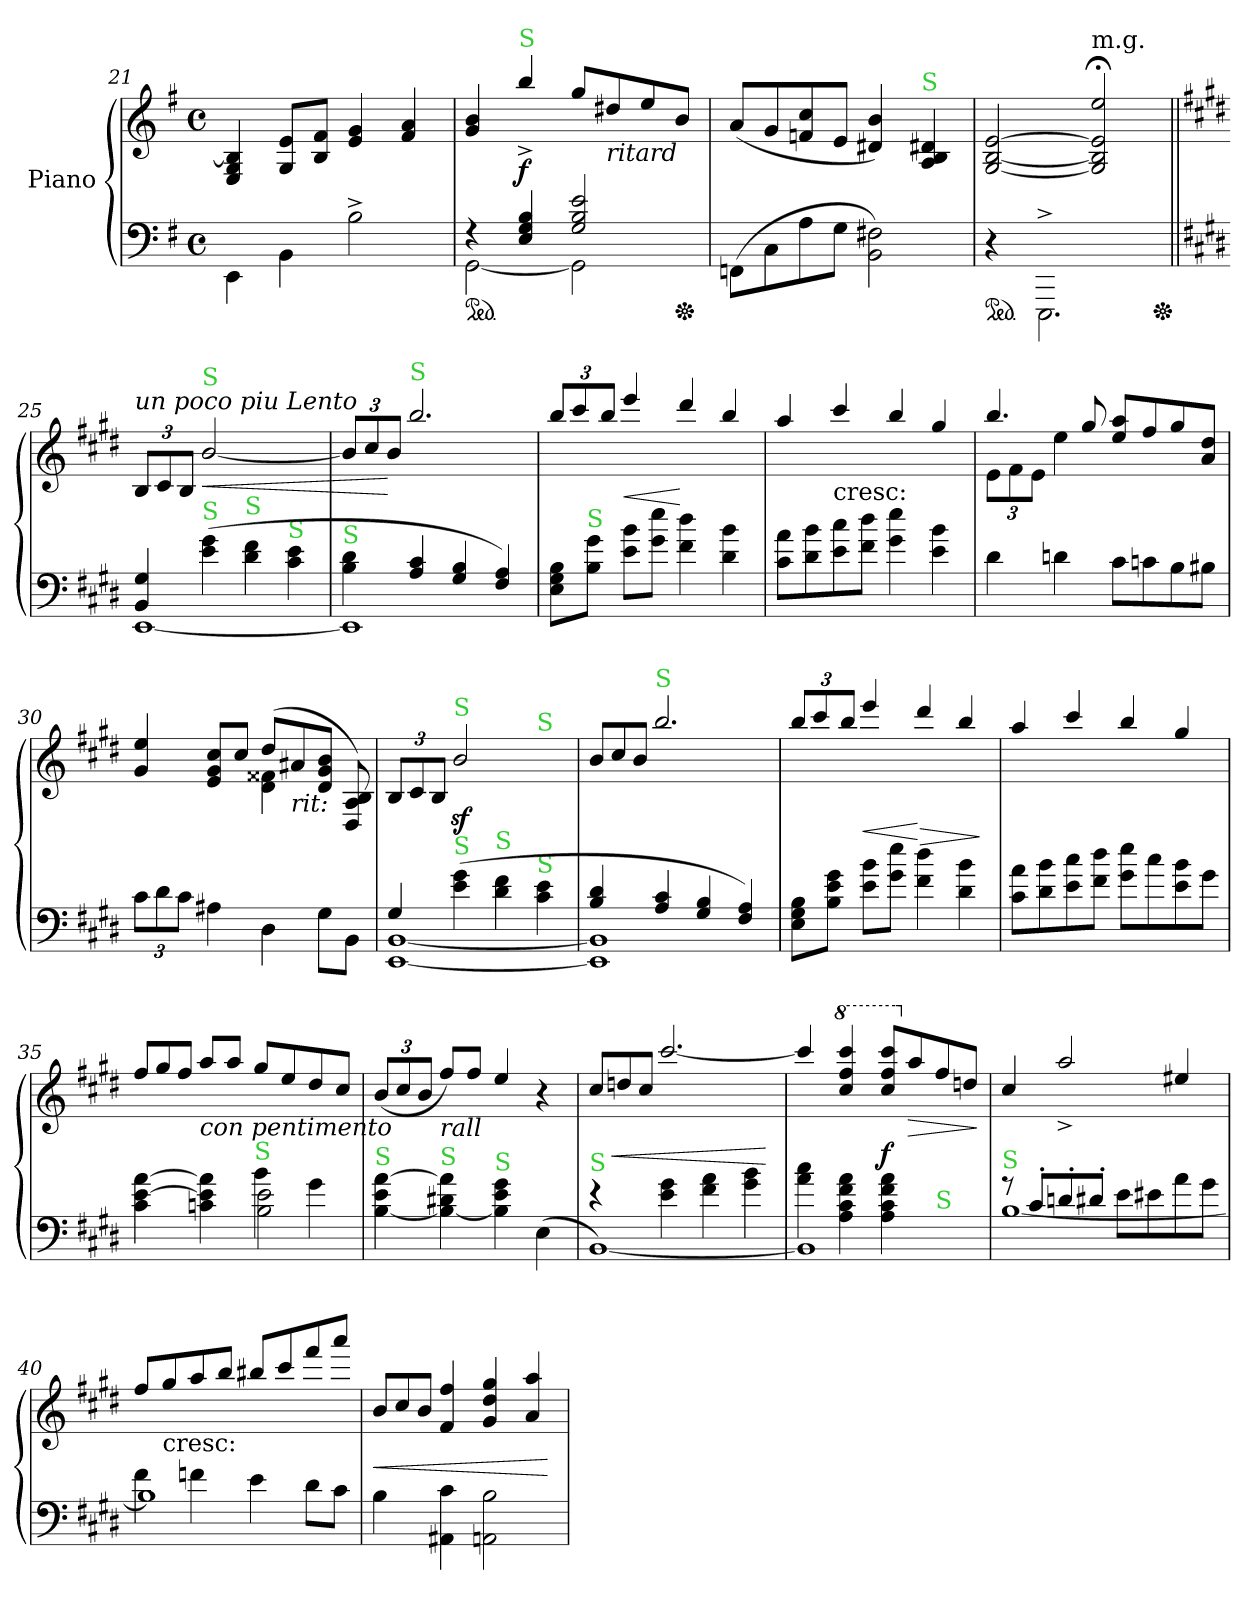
**kern	**kern	**dynam
*part1	*part1	*part1
*staff2	*staff1	*staff1/2
*I"Piano	*	*
*clefF4	*clefG2	*
*k[f#]	*k[f#]	*
*e:	*e:	*
*M4/4	*M4/4	*
*met(c)	*met(c)	*
=21	=21	=21
4EE\	4E/ 4G/ 4B]/	.
4BB\	8G/ 8e/L	.
.	8B/ 8f#/J	.
2B^\	4e/ 4g/	.
.	4f#/ 4a/	.
=22	=22	=22
*^	*	*
*ped	*	*	*
4r	[2GG\	4g/ 4b/	.
!	!	!LO:TX:a:color=limegreen:t=S	!
4E/ 4G/ 4B/	.	4bb^>/	f
2G/ 2B/ 2e/	2GG\]	8gg/L	.
!	!	!LO:TX:b:i:t=ritard	!
.	.	8dd#X/	.
.	.	8ee/	.
*Xped	*	*	*
.	.	8b/J	.
*v	*v	*	*
=23	=23	=23
(8FFn\L	(8a/L	.
8C\	8g/	.
8A\	8fn/ 8cc/	.
8G\J	8e/J	.
2BB\ 2F#X\)	4d#X/ 4b/)	.
!	!LO:TX:a:color=limegreen:t=S	!
.	4A/ 4B/ 4d#X/	.
=24	=24	=24
*ped	*	*
4r	[2G/ [2B/ [2e/	.
2.EEE^\	.	.
!	!LO:TX:a:t=m.g.	!
.	2G];</ 2B];</ 2e];</ 2ee;</	.
*Xped	*	*
=25||	=25||	=25||
*k[f#c#g#d#]	*k[f#c#g#d#]	*
*^	*	*
!	!	!LO:TX:a:i:t=un poco piu Lento	!
4BB/ 4G#/	[1EE	12B/L	.
.	.	12c#/	.
.	.	12B/J	.
!	!	!LO:TX:a:color=limegreen:t=S	!
!LO:TX:a:color=limegreen:t=S	!	!	!
!	!	!LO:N:vis=2	!
(4e\ 4g#\	.	[2.b/	<
!LO:TX:a:color=limegreen:t=S	!	!	!
4d#\ 4f#\	.	.	.
!LO:TX:a:color=limegreen:t=S	!	!	!
4c#\ 4e\	.	.	.
=26	=26	=26	=26
!LO:TX:a:color=limegreen:t=S	!	!	!
4B\ 4d#\	1EE]	12b/L]	.
.	.	12cc#/	.
.	.	12b/J	[
!	!	!LO:TX:a:color=limegreen:t=S	!
4A/ 4c#/	.	2.bb/	.
4G#/ 4B/	.	.	.
4F#/ 4A/)	.	.	.
*v	*v	*	*
=27	=27	=27
8E\ 8G#\ 8B\L	12bb/L	.
.	12ccc#/	.
!LO:TX:a:color=limegreen:t=S	!	!
8B\ 8g#\J	.	.
.	12bb/J	.
8e\ 8b\L	4eee/	<
8g#\ 8ee\J	.	.
4f#\ 4dd#\	4ddd#/	[
!	!	!LO:DY:a
4d#\ 4b\	4bb/	mfz
=28	=28	=28
8c#\ 8a\L	4aa/	.
8d#\ 8b\	.	.
!	!LO:TX:c:t=cresc&colon;	!
8e\ 8cc#\	4ccc#/	.
8f#\ 8dd#\J	.	.
4g#\ 4ee\	4bb/	.
4e\ 4b\	4gg#/	.
=29	=29	=29
*	*^	*
4d#\	4.bb/	12e\L	.
.	.	12f#\	.
.	.	12e\J	.
4dn\	.	4ee\	.
.	8gg#/	.	.
8c#\L	8ee/ 8aa/L	2ryy	mfz
8cn\	8ff#/	.	.
8B\	8gg#/	.	.
8B#X\J	8a/ 8dd#/J	.	.
=30	=30	=30	=30
12c#\L	4g#/ 4ee/	2ryy	.
12d#\	.	.	.
12c#\J	.	.	.
4A#X\	8e/ 8g#/ 8cc#/L	.	.
.	8cc#/J	.	.
4D#\	(8dd#/L	4d#\ 4f##X\	.
!	!LO:TX:b:i:t=rit&colon;	!	!
.	8a#X/	.	.
8G#\L	8d#/ 8g#/ 8b/J	4ryy	.
8BB\J	8D#/ 8A/ 8B/)	.	.
*	*v	*v	*
=31	=31	=31
*^	*	*
4G#/	[1EE [1BB	12B/L	.
.	.	12c#/	.
.	.	12B/J	.
!	!	!LO:TX:a:color=limegreen:t=S	!
!LO:TX:a:color=limegreen:t=S	!	!	!
(<4e\ 4g#\	.	2bz>/	.
!LO:TX:a:color=limegreen:t=S	!	!	!
4d#\ 4f#\	.	.	.
!	!	!LO:TX:a:color=limegreen:t=S	!
!LO:TX:a:color=limegreen:t=S	!	!	!
4c#\ 4e\	.	4ryy	.
=32	=32	=32	=32
*	*	*Xtuplet	*
4B/ 4d#/	1EE] 1BB]	12b/L	.
.	.	12cc#/	.
.	.	12b/J	.
!	!	!LO:TX:a:color=limegreen:t=S	!
4A/ 4c#/	.	2.bb/	.
4G#/ 4B/	.	.	.
4F#/ 4A/)	.	.	.
*v	*v	*	*
=33	=33	=33
*	*tuplet	*
8E\ 8G#\ 8B\L	12bb/L	.
.	12ccc#/	.
8B\ 8e\ 8g#\J	.	.
.	12bb/J	.
8e\ 8b\L	4eee/	<
8g#\ 8ee\J	.	.
4f#\ 4dd#\	4ddd#/	[ >
4d#\ 4b\	4bb/	.
.	.	]
=34	=34	=34
8c#\ 8a\L	4aa/	.
8d#\ 8b\	.	.
8e\ 8cc#\	4ccc#/	.
8f#\ 8dd#\J	.	.
8g#\ 8ee\L	4bb/	.
8cc#\	.	.
8e\ 8b\	4gg#/	.
8g#\J	.	.
=35	=35	=35
*^	*	*
*	*	*Xtuplet	*
4c#\ [4e\ [4a\	2ryy	12ff#/L	.
.	.	12gg#/	.
.	.	12ff#/J	.
!	!	!LO:TX:b:i:t=con pentimento	!
4cn\ 4e]\ 4a]\	.	8aa/L	.
.	.	8aa/J	.
!LO:TX:a:color=limegreen:t=S	!	!	!
4b\	2B\ 2e\	8gg#/L	.
.	.	8ee/	.
4g#\	.	8dd#/	.
.	.	8cc#/J	.
*v	*v	*	*
=36	=36	=36
*	*tuplet	*
!LO:TX:a:color=limegreen:t=S	!	!
[4B\ 4e\ [4a\	(12b/L	.
.	12cc#/	.
.	12b/J	.
!	!LO:TX:b:i:t=rall	!
!LO:TX:a:color=limegreen:t=S	!	!
4B_\ 4d#X\ 4a]\	8ff#/L)	.
.	8ff#/J	.
!LO:TX:a:color=limegreen:t=S	!	!
4B]\ 4e\ 4g#\	4ee/	.
(4E\	4r	.
=37	=37	=37
*^	*	*
*	*	*Xtuplet	*
!LO:TX:a:color=limegreen:t=S	!	!	!
4r	[1BB)	12cc#/L	.
.	.	12ddn/	<
.	.	12cc#/J	.
4e\ 4g#\	.	[2.ccc#/	.
4f#\ 4a\	.	.	.
4g#\ 4b\	.	.	.
*v	*v	*	*
.	.	[
=38	=38	=38
*^	*	*
4a\ 4cc#\	1BB]	4ccc#/]	.
*	*	*8va	*
4A\ 4c#\ 4f#\ 4a\	.	4ccc#/ 4fff#/ 4cccc#/	.
4A\ 4c#\ 4f#\ 4a\	.	8ccc#/ 8fff#/ 8cccc#/L	f
*	*	*X8va	*
.	.	8aa/	>
!LO:TX:a:color=limegreen:t=S	!	!	!
4ryy	.	8ff#/	.
.	.	8ddn/J	.
*v	*v	*	*
.	.	]
=39	=39	=39
*^	*	*
!LO:TX:a:color=limegreen:t=S	!	!	!
8r	[1B	4cc#/	.
8c#'/L	.	.	.
8dn'/	.	2aa^/	.
8d#X'/J	.	.	.
8e\L	.	.	.
8e#X\	.	.	.
8a\	.	4ee#X/	.
8g#\J	.	.	.
=40	=40	=40	=40
4f#\	1B]	8ff#/L	.
!	!	!LO:TX:c:t=cresc&colon;	!
.	.	8gg#/	.
4fn\	.	8aa/	.
.	.	8bb/J	.
4e\	.	8bb#X/L	.
.	.	8ccc#/	.
8d#\L	.	8fff#/	.
8c#\J	.	8aaa/J	.
*v	*v	*	*
=41	=41	=41
4B\	12b/L	<
.	12cc#/	.
.	12b/J	.
4AA#X\ 4c#\	4f#/ 4ff#/	.
2AAn\ 2B\	4g#/ 4dd#/ 4gg#/	.
.	4a/ 4aa/	.
.	.	[
=	=	=
*-	*-	*-
